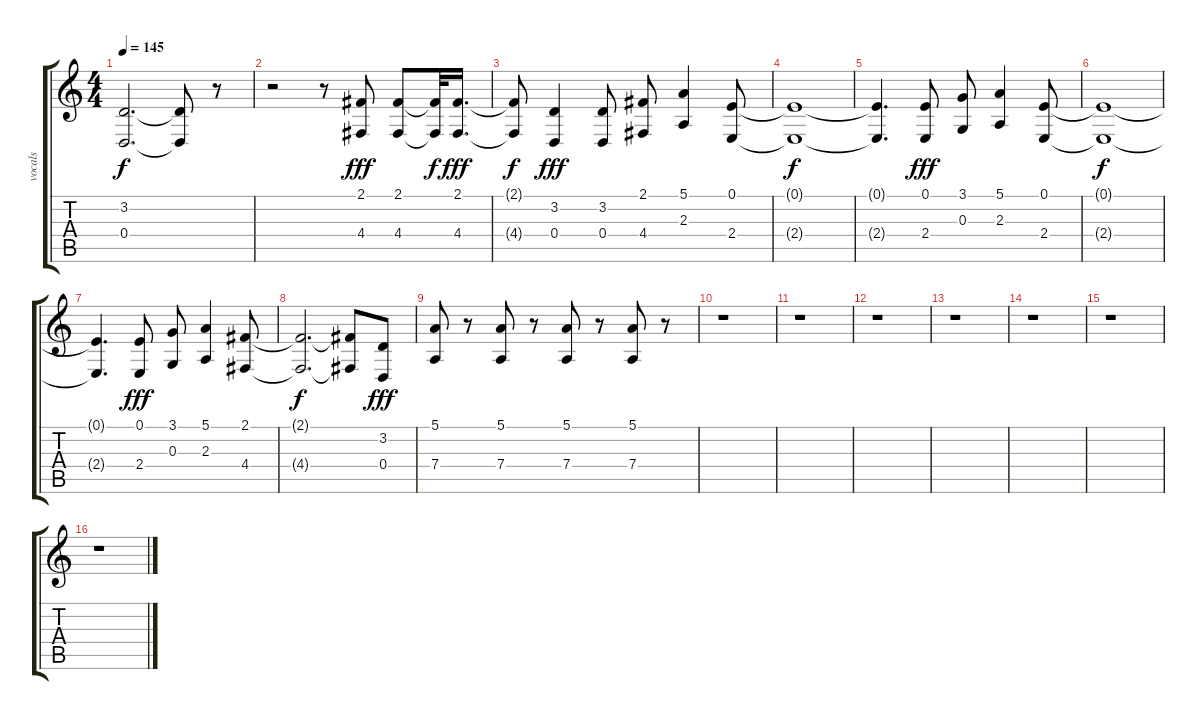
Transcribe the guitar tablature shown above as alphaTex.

\track ("vocals" "vocals") {instrument lead5charang}
\staff {score tabs}
\tuning (E4 B3 G3 D3 A2 E2) {hide}
\ts (4 4)
\tempo 145
\clef g2
\ks c
(3.2{t} 0.4{t}).2{d dy f} (3.2{t} 0.4{t}).8 r.8 |
r.2 r.8 (2.1 4.4).8{dy fff} (2.1 4.4).8 (2.1{t} 4.4{t}).32{dy f} (2.1 4.4).16{d dy fff} |
(2.1{t} 4.4{t}).8{dy f} (3.2 0.4).4{dy fff} (3.2 0.4).8 (2.1 4.4).8 (5.1 2.3).4 (0.1 2.4).8 |
(0.1{t} 2.4{t}).1{dy f} |
(0.1{t} 2.4{t}).4{d} (0.1 2.4).8{dy fff} (3.1 0.3).8 (5.1 2.3).4 (0.1 2.4).8 |
(0.1{t} 2.4{t}).1{dy f} |
(0.1{t} 2.4{t}).4{d} (0.1 2.4).8{dy fff} (3.1 0.3).8 (5.1 2.3).4 (2.1 4.4).8 |
(2.1{t} 4.4{t}).2{d dy f} (2.1{t} 4.4{t}).8 (3.2 0.4).8{dy fff} |
(5.1 7.4).8 r.8 (5.1 7.4).8 r.8 (5.1 7.4).8 r.8 (5.1 7.4).8 r.8 |
r.1 |
r.1 |
r.1 |
r.1 |
r.1 |
r.1 |
r.1
